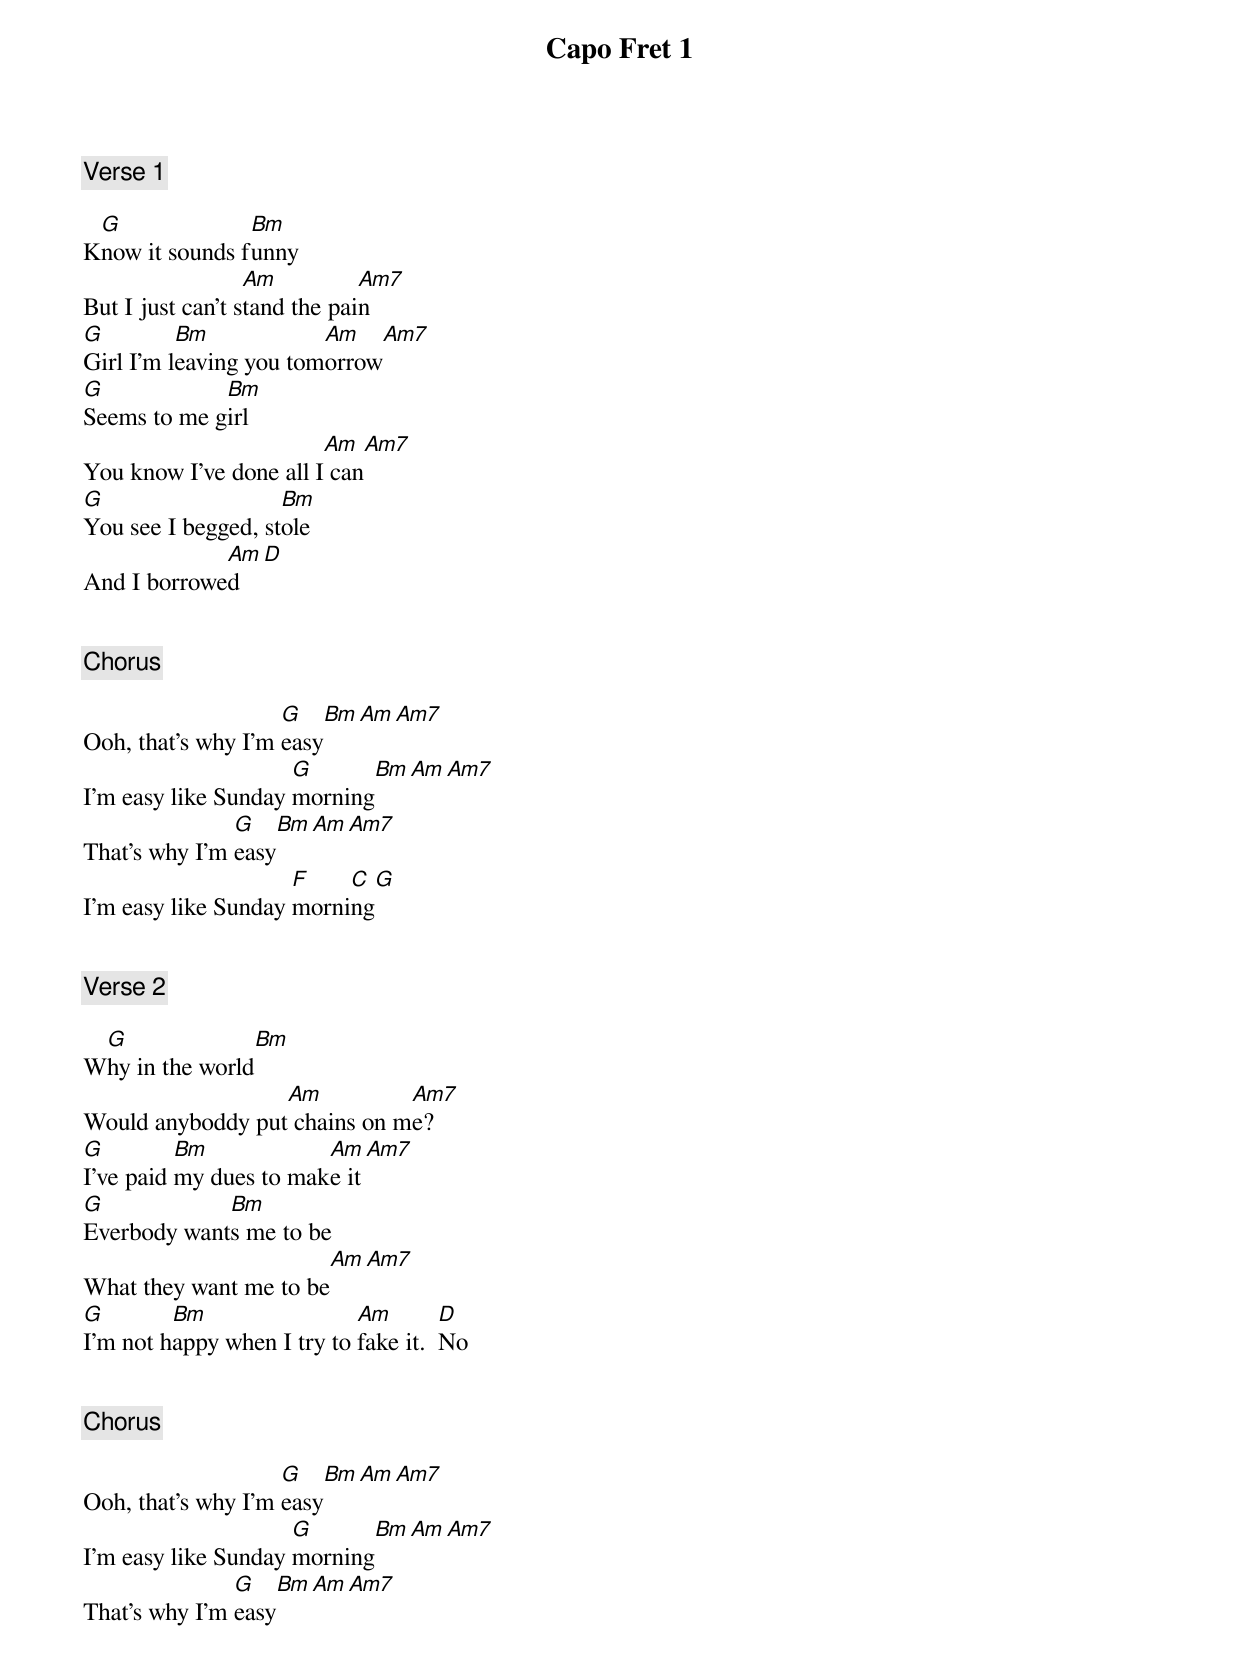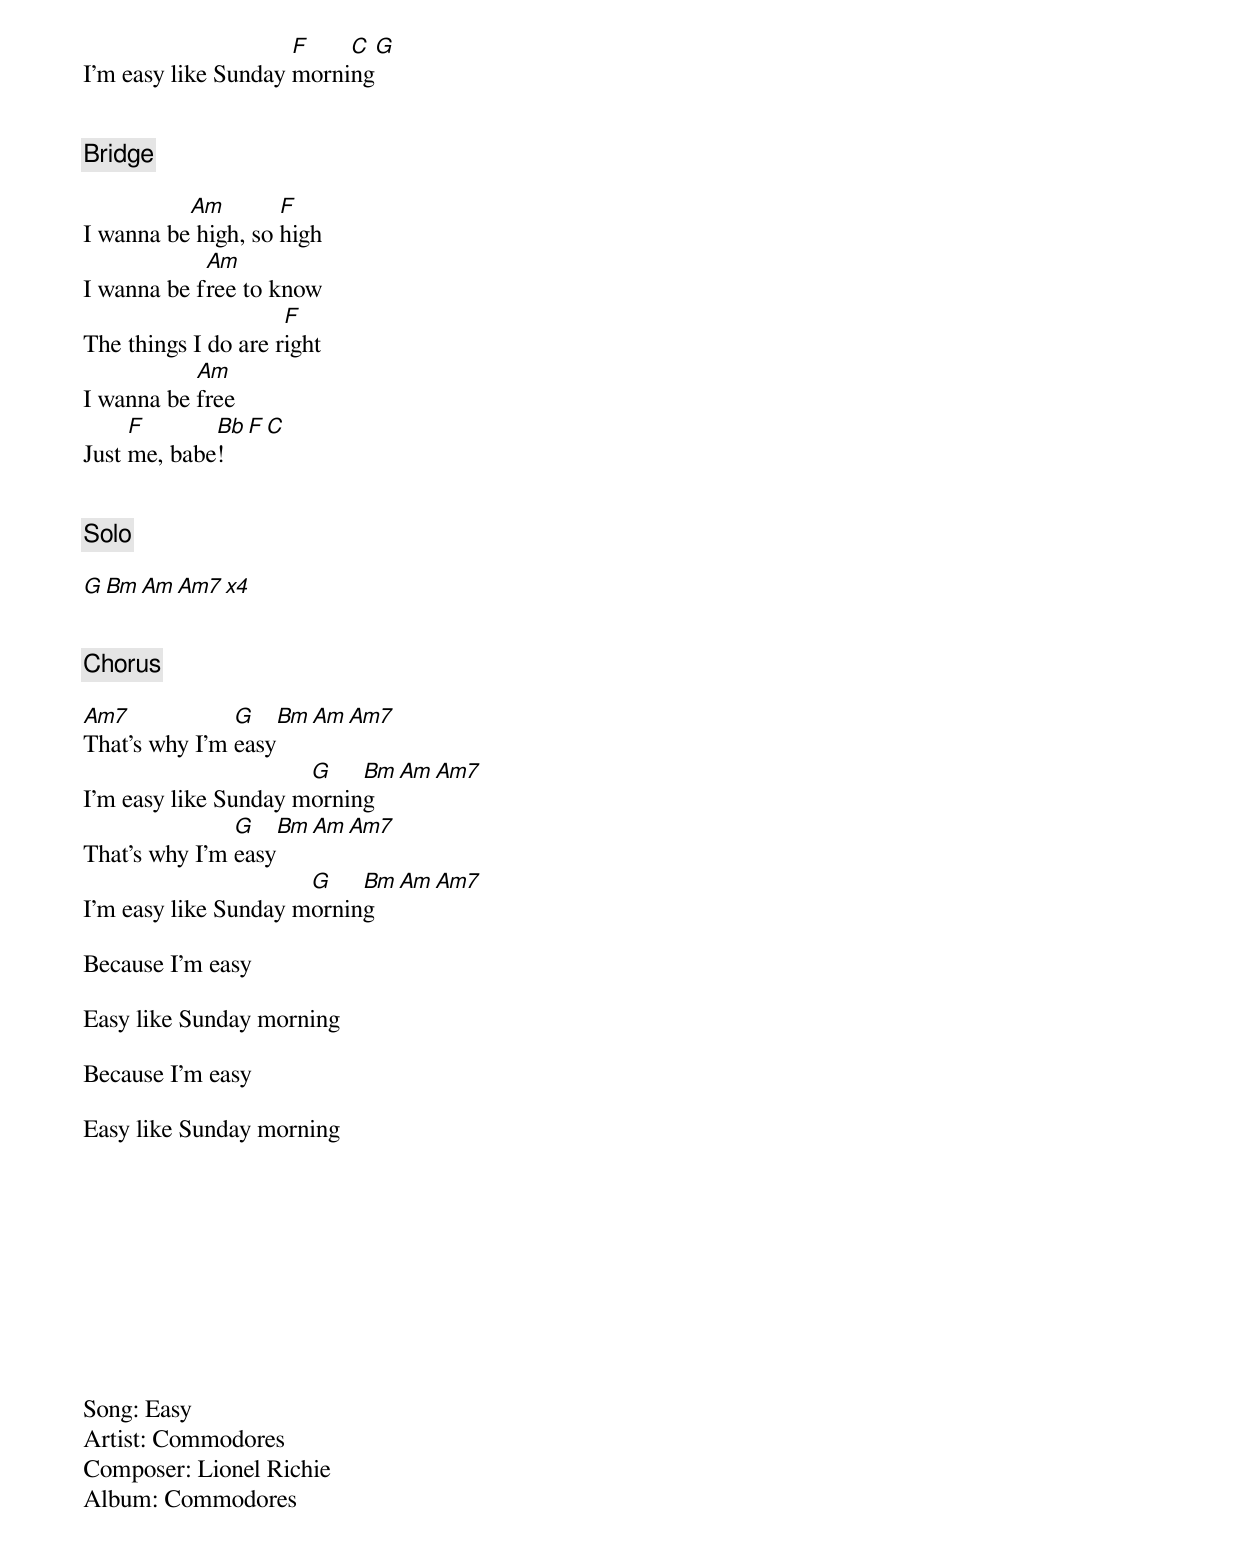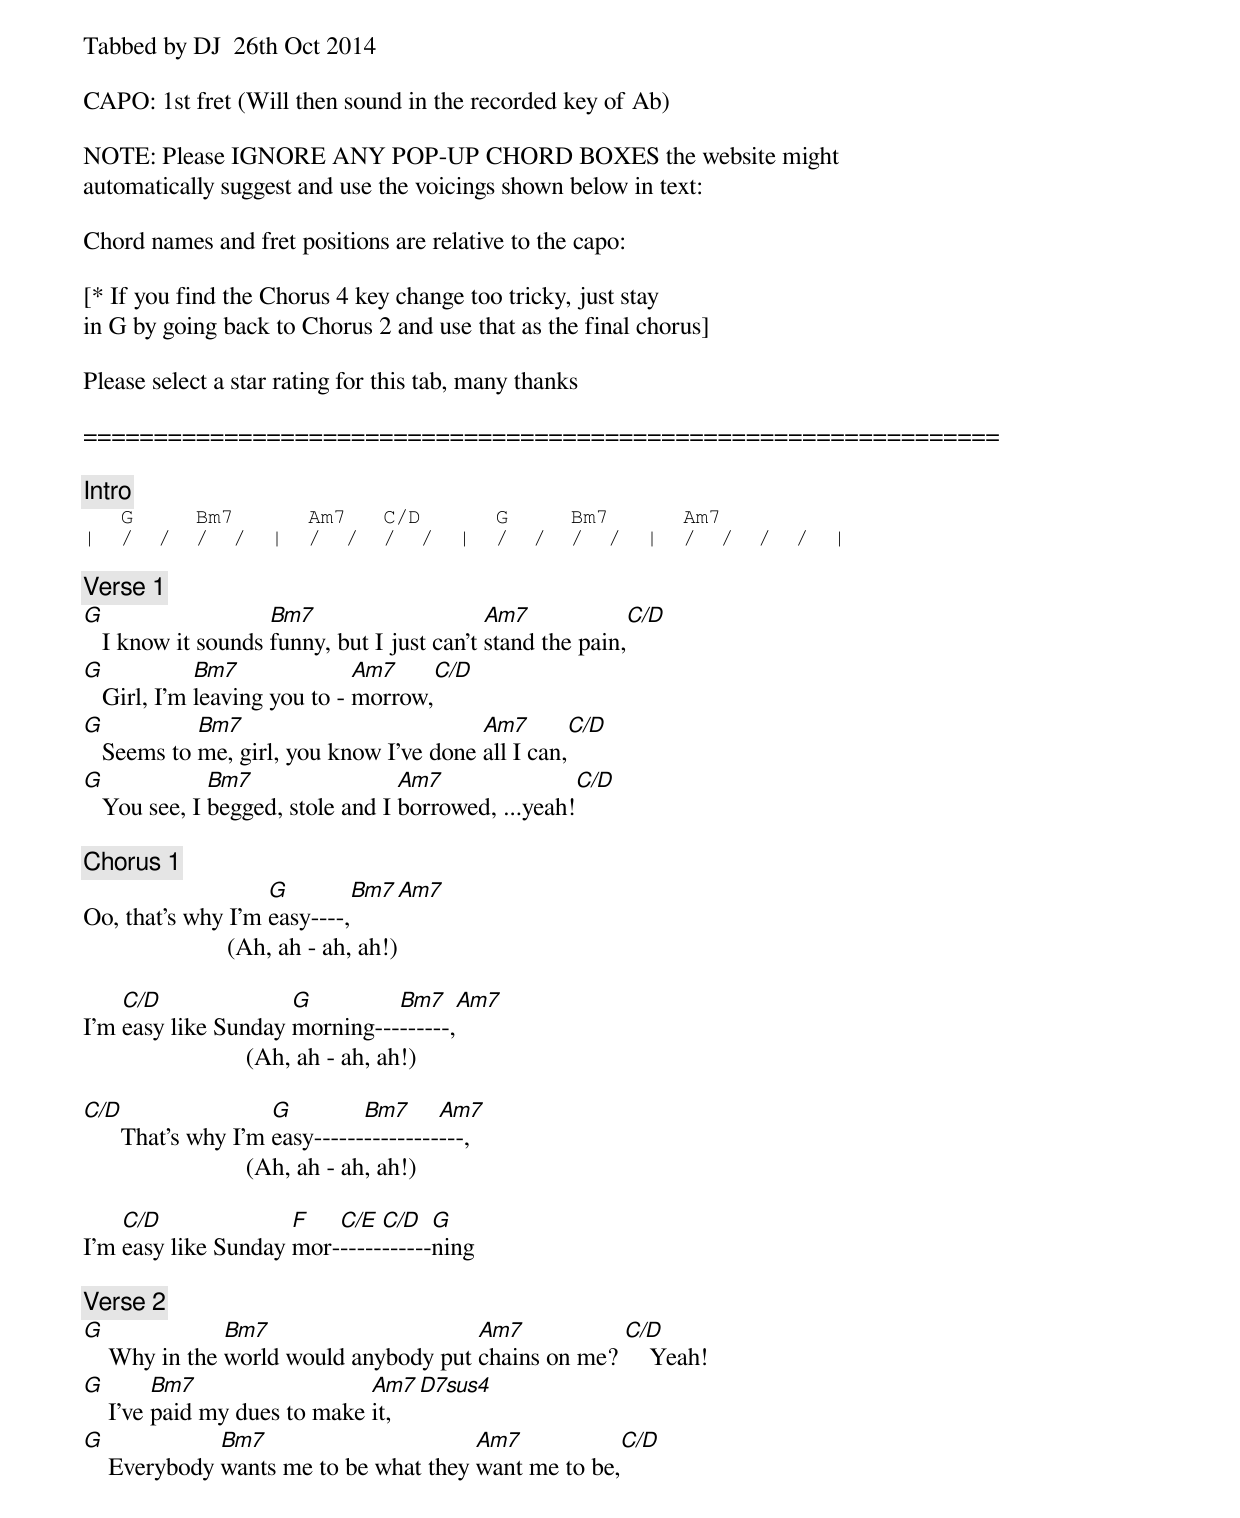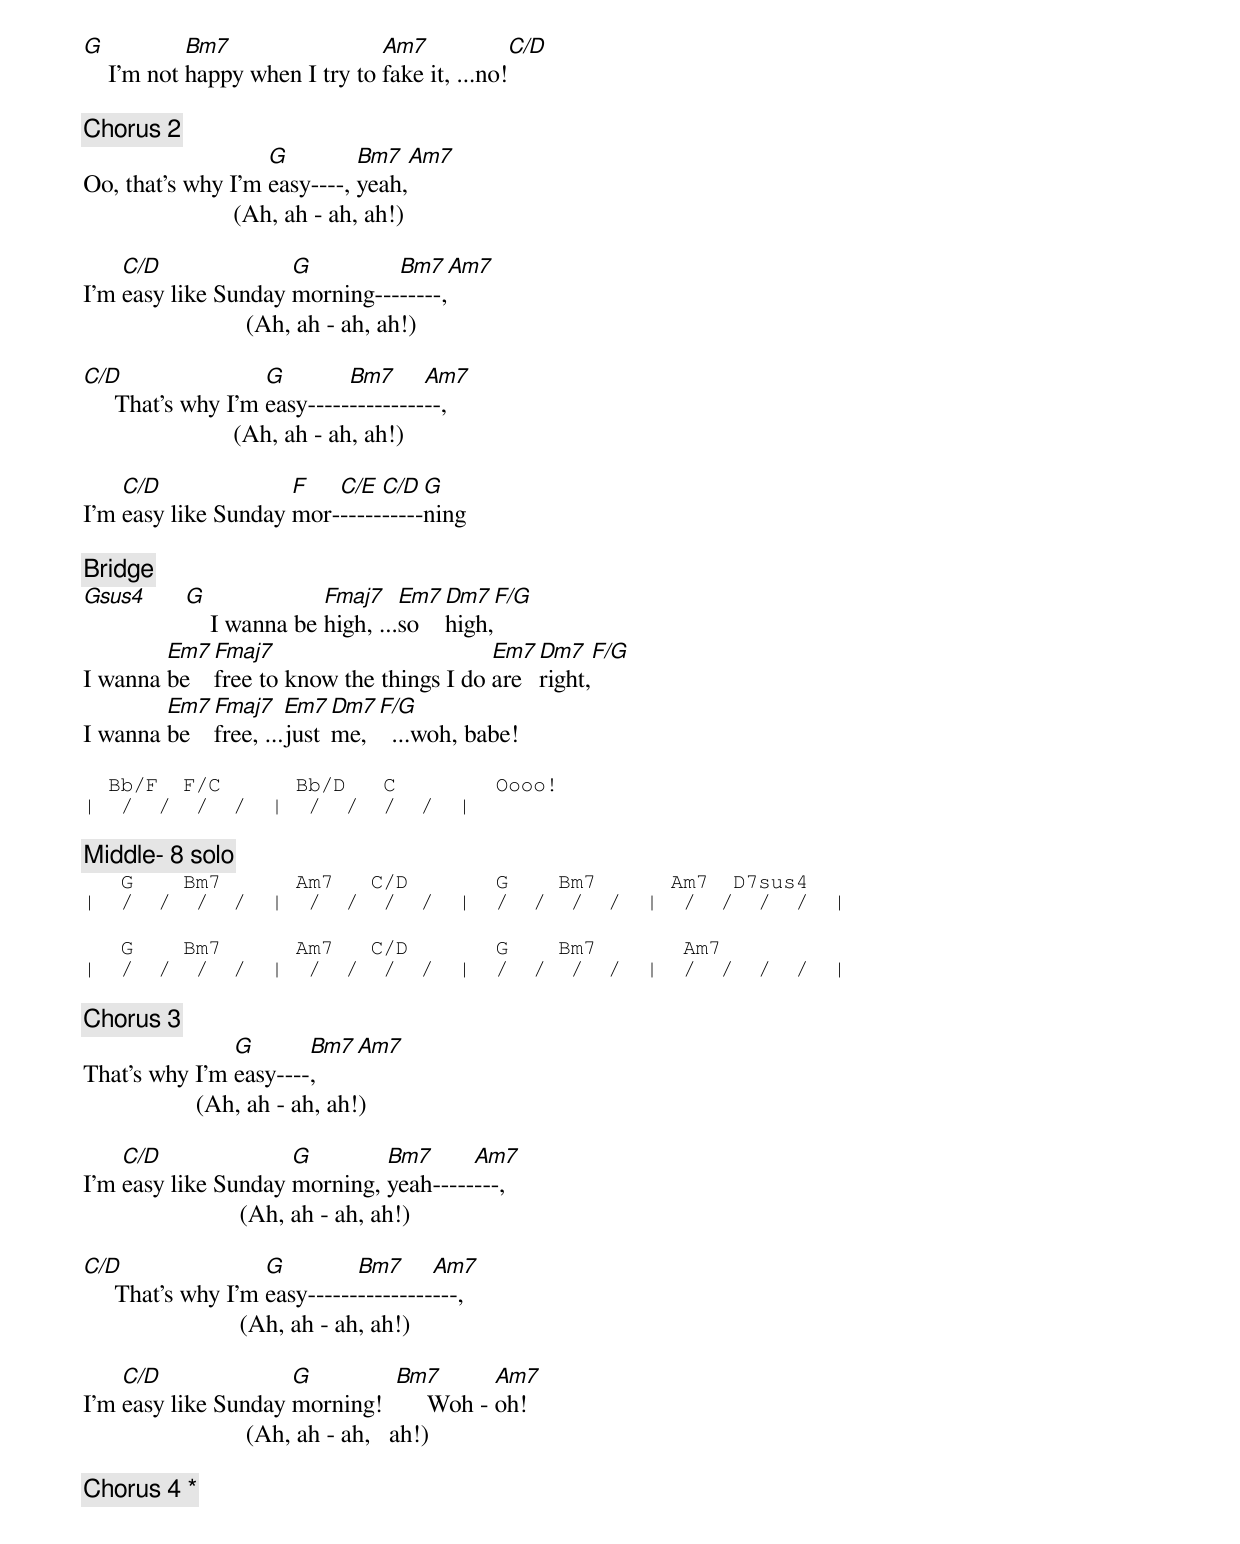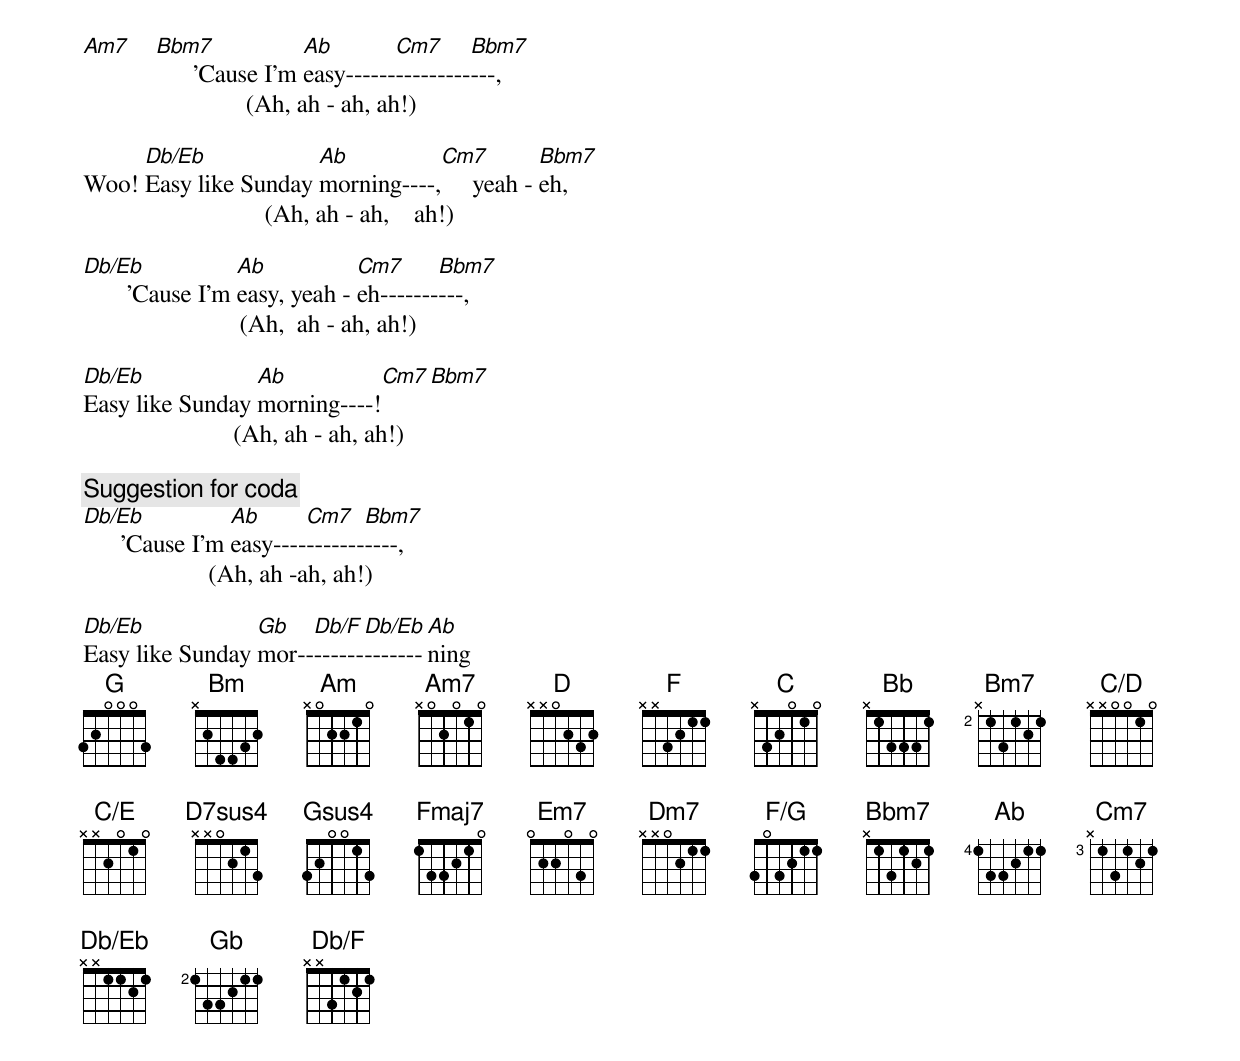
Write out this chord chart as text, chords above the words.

Capo Fret 1

[Verse 1]

 G              Bm
Know it sounds funny
                  Am          Am7
But I just can't stand the pain
G         Bm            Am    Am7
Girl I'm leaving you tomorrow
G            Bm
Seems to me girl
                        Am   Am7
You know I've done all I can
G                   Bm
You see I begged, stole
             Am    D
And I borrowed


[Chorus]

                    G    Bm  Am  Am7
Ooh, that's why I'm easy
                     G      Bm  Am  Am7
I'm easy like Sunday morning
               G    Bm  Am  Am7
That's why I'm easy
                     F    C    G
I'm easy like Sunday morning


[Verse 2]

 G              Bm
Why in the world
                  Am          Am7
Would anyboddy put chains on me?
G         Bm            Am    Am7
I've paid my dues to make it
G            Bm
Everbody wants me to be
                        Am   Am7
What they want me to be
G        Bm                 Am        D
I'm not happy when I try to fake it.  No


[Chorus]

                    G    Bm  Am  Am7
Ooh, that's why I'm easy
                     G      Bm  Am  Am7
I'm easy like Sunday morning
               G    Bm  Am  Am7
That's why I'm easy
                     F    C    G
I'm easy like Sunday morning


[Bridge]

          Am        F
I wanna be high, so high
            Am
I wanna be free to know
                     F
The things I do are right
           Am
I wanna be free
     F       Bb  F   C
Just me, babe!


[Solo]

G  Bm  Am  Am7  x4


[Chorus]

Am7            G    Bm  Am  Am7
That's why I'm easy
                      G    Bm  Am  Am7
I'm easy like Sunday morning
               G    Bm  Am  Am7
That's why I'm easy
                      G    Bm  Am  Am7
I'm easy like Sunday morning

Because I'm easy

Easy like Sunday morning

Because I'm easy

Easy like Sunday morning










Song: Easy
Artist: Commodores
Composer: Lionel Richie
Album: Commodores

Tabbed by DJ  26th Oct 2014

CAPO: 1st fret (Will then sound in the recorded key of Ab)

NOTE: Please IGNORE ANY POP-UP CHORD BOXES the website might
automatically suggest and use the voicings shown below in text:

Chord names and fret positions are relative to the capo:
G   = 320003   Gsus4 = 320013   F/C   = x33211   Cm7    = x35343
Bm7 = x24232   Fmaj7 = 133210   Bb/D  = xx0221   Gb     = 244322
Am7 = x02010   Em7   = 022030   C     = x32010   Db/F   = xx3121
C/D = xx0010   Dm7   = xx0211   Bbm7  = x13121   D7sus4 = xx0213
F   = xx3211   F/G   = 303211   Db/Eb = xx1121
C/E = xx2010   Bb/F  = 113331   Ab    = 466544

[* If you find the Chorus 4 key change too tricky, just stay
in G by going back to Chorus 2 and use that as the final chorus]

Please select a star rating for this tab, many thanks

=================================================================

[Intro]
   G     Bm7      Am7   C/D      G     Bm7      Am7
|  /  /  /  /  |  /  /  /  /  |  /  /  /  /  |  /  /  /  /  |

[Verse 1]
G                   Bm7                     Am7             C/D
   I know it sounds funny, but I just can't stand the pain,
G            Bm7              Am7     C/D
   Girl, I'm leaving you to - morrow,
G           Bm7                          Am7          C/D
   Seems to me, girl, you know I've done all I can,
G             Bm7                 Am7                 C/D
   You see, I begged, stole and I borrowed, ...yeah!

[Chorus 1]
                   G        Bm7      Am7
Oo, that's why I'm easy----,
                       (Ah, ah - ah, ah!)

    C/D              G         Bm7      Am7
I'm easy like Sunday morning---------,
                          (Ah, ah - ah, ah!)

C/D                  G         Bm7      Am7
      That's why I'm easy------------------,
                          (Ah, ah - ah, ah!)

    C/D              F   C/E  C/D   G
I'm easy like Sunday mor------------ning

[Verse 2]
G              Bm7                     Am7           C/D
    Why in the world would anybody put chains on me?     Yeah!
G        Bm7                  Am7    D7sus4
    I've paid my dues to make it,
G             Bm7                      Am7            C/D
    Everybody wants me to be what they want me to be,
G           Bm7                 Am7               C/D
    I'm not happy when I try to fake it, ...no!

[Chorus 2]
                   G         Bm7      Am7
Oo, that's why I'm easy----, yeah,
                        (Ah, ah - ah, ah!)

    C/D              G         Bm7      Am7
I'm easy like Sunday morning--------,
                          (Ah, ah - ah, ah!)

C/D                 G        Bm7      Am7
     That's why I'm easy----------------,
                        (Ah, ah - ah, ah!)

    C/D              F   C/E  C/D  G
I'm easy like Sunday mor-----------ning

[Bridge]
Gsus4 G              Fmaj7    Em7 Dm7   F/G
          I wanna be high, ...so  high,
        Em7 Fmaj7                        Em7 Dm7   F/G
I wanna be  free to know the things I do are right,
        Em7 Fmaj7    Em7  Dm7 F/G
I wanna be  free, ...just me,   ...woh, babe!

  Bb/F  F/C      Bb/D   C        Oooo!
|  /  /  /  /  |  /  /  /  /  |

[Middle- 8 solo]
   G    Bm7      Am7   C/D       G    Bm7      Am7  D7sus4
|  /  /  /  /  |  /  /  /  /  |  /  /  /  /  |  /  /  /  /  |

   G    Bm7      Am7   C/D       G    Bm7       Am7
|  /  /  /  /  |  /  /  /  /  |  /  /  /  /  |  /  /  /  /  |

[Chorus 3]
               G       Bm7      Am7
That's why I'm easy----,
                  (Ah, ah - ah, ah!)

    C/D              G        Bm7      Am7
I'm easy like Sunday morning, yeah--------,
                         (Ah, ah - ah, ah!)

C/D                 G         Bm7      Am7
     That's why I'm easy------------------,
                         (Ah, ah - ah, ah!)

    C/D              G         Bm7        Am7
I'm easy like Sunday morning!       Woh - oh!
                          (Ah, ah - ah,   ah!)

[Chorus 4] *
Am7 Bbm7             Ab        Cm7      Bbm7
          'Cause I'm easy------------------,
                          (Ah, ah - ah, ah!)

     Db/Eb            Ab          Cm7         Bbm7
Woo! Easy like Sunday morning----,     yeah - eh,
                             (Ah, ah - ah,    ah!)

Db/Eb             Ab           Cm7      Bbm7
       'Cause I'm easy, yeah - eh----------,
                         (Ah,  ah - ah, ah!)

Db/Eb            Ab          Cm7      Bbm7
Easy like Sunday morning----!
                        (Ah, ah - ah, ah!)

[Suggestion for coda]
Db/Eb            Ab      Cm7    Bbm7
      'Cause I'm easy---------------,
                    (Ah, ah -ah, ah!)

Db/Eb            Gb   Db/F  Db/Eb  Ab
Easy like Sunday mor---------------ning
